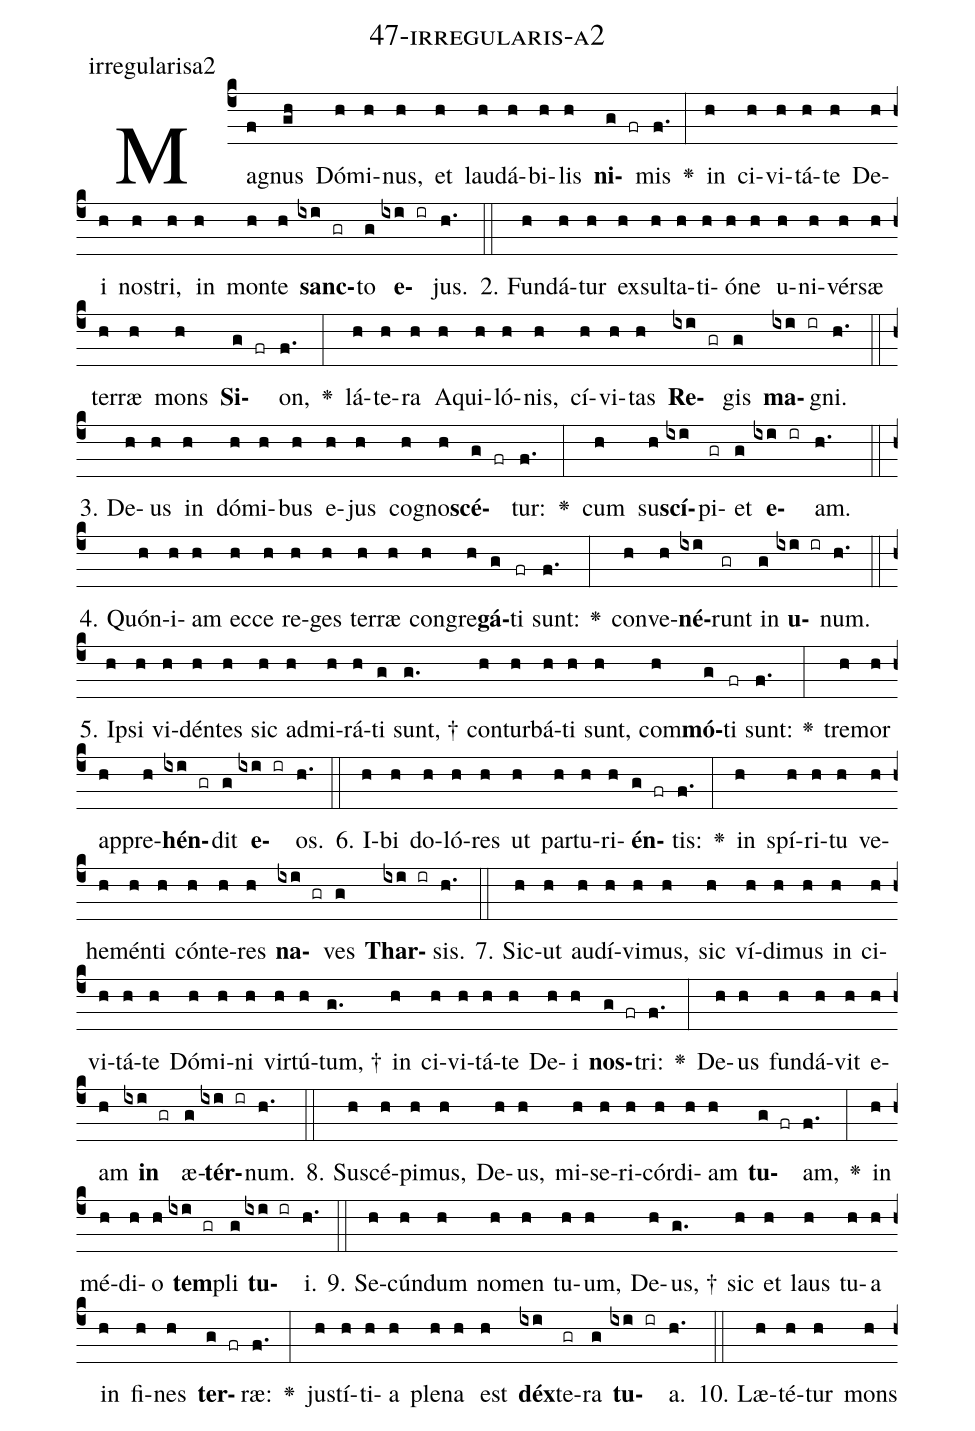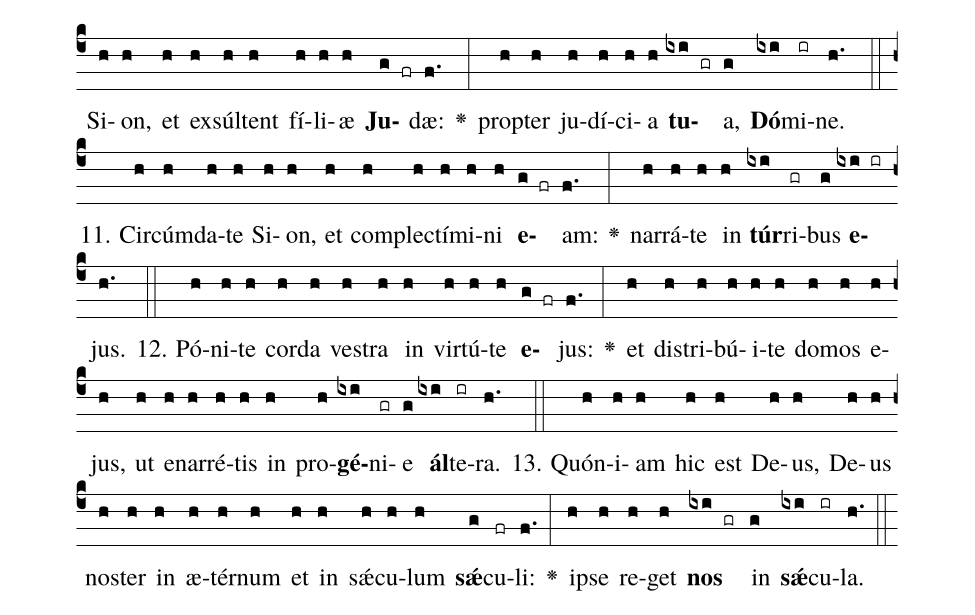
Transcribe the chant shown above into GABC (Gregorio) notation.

name: 47-irregularis-a2;
annotation: irregularisa2;
%%
(c4)Ma(f)gnus(gh) Dó(h)mi(h)nus,(h) et(h) lau(h)dá(h)bi(h)lis(h) <b>ni</b>(g fr)mis(f.) <v>\greheightstar</v>(:) in(h) ci(h)vi(h)tá(h)te(h) De(h)i(h) nos(h)tri,(h) in(h) mon(h)te(h) <b>sanc</b>(ixi gr)to(g) <b>e</b>(ixi ir)jus.(h.) (::)
2. Fun(h)dá(h)tur(h) ex(h)sul(h)ta(h)ti(h)ó(h)ne(h) u(h)ni(h)vér(h)sæ(h) ter(h)ræ(h) mons(h) <b>Si</b>(g fr)on,(f.) <v>\greheightstar</v>(:) lá(h)te(h)ra(h) A(h)qui(h)ló(h)nis,(h) cí(h)vi(h)tas(h) <b>Re</b>(ixi gr)gis(g) <b>ma</b>(ixi ir)gni.(h.) (::)
3. De(h)us(h) in(h) dó(h)mi(h)bus(h) e(h)jus(h) co(h)gno(h)<b>scé</b>(g fr)tur:(f.) <v>\greheightstar</v>(:) cum(h) su(h)<b>scí</b>(ixi)pi(gr)et(g) <b>e</b>(ixi ir)am.(h.) (::)
4. Quón(h)i(h)am(h) ec(h)ce(h) re(h)ges(h) ter(h)ræ(h) con(h)gre(h)<b>gá</b>(g)ti(fr) sunt:(f.) <v>\greheightstar</v>(:) con(h)ve(h)<b>né</b>(ixi)runt(gr) in(g) <b>u</b>(ixi ir)num.(h.) (::)
5. Ip(h)si(h) vi(h)dén(h)tes(h) sic(h) ad(h)mi(h)rá(h)ti(g) sunt, †(g.) con(h)tur(h)bá(h)ti(h) sunt,(h) com(h)<b>mó</b>(g)ti(fr) sunt:(f.) <v>\greheightstar</v>(:) tre(h)mor(h) ap(h)pre(h)<b>hén</b>(ixi gr)dit(g) <b>e</b>(ixi ir)os.(h.) (::)
6. I(h)bi(h) do(h)ló(h)res(h) ut(h) par(h)tu(h)ri(h)<b>én</b>(g fr)tis:(f.) <v>\greheightstar</v>(:) in(h) spí(h)ri(h)tu(h) ve(h)he(h)mén(h)ti(h) cón(h)te(h)res(h) <b>na</b>(ixi gr)ves(g) <b>Thar</b>(ixi ir)sis.(h.) (::)
7. Sic(h)ut(h) au(h)dí(h)vi(h)mus,(h) sic(h) ví(h)di(h)mus(h) in(h) ci(h)vi(h)tá(h)te(h) Dó(h)mi(h)ni(h) vir(h)tú(h)tum, †(g.) in(h) ci(h)vi(h)tá(h)te(h) De(h)i(h) <b>nos</b>(g fr)tri:(f.) <v>\greheightstar</v>(:) De(h)us(h) fun(h)dá(h)vit(h) e(h)am(h) <b>in</b>(ixi gr) æ(g)<b>tér</b>(ixi ir)num.(h.) (::)
8. Su(h)scé(h)pi(h)mus,(h) De(h)us,(h) mi(h)se(h)ri(h)cór(h)di(h)am(h) <b>tu</b>(g fr)am,(f.) <v>\greheightstar</v>(:) in(h) mé(h)di(h)o(h) <b>tem</b>(ixi gr)pli(g) <b>tu</b>(ixi ir)i.(h.) (::)
9. Se(h)cún(h)dum(h) no(h)men(h) tu(h)um,(h) De(h)us, †(g.) sic(h) et(h) laus(h) tu(h)a(h) in(h) fi(h)nes(h) <b>ter</b>(g fr)ræ:(f.) <v>\greheightstar</v>(:) jus(h)tí(h)ti(h)a(h) ple(h)na(h) est(h) <b>déx</b>(ixi)te(gr)ra(g) <b>tu</b>(ixi ir)a.(h.) (::)
10. Læ(h)té(h)tur(h) mons(h) Si(h)on,(h) et(h) ex(h)súl(h)tent(h) fí(h)li(h)æ(h) <b>Ju</b>(g fr)dæ:(f.) <v>\greheightstar</v>(:) prop(h)ter(h) ju(h)dí(h)ci(h)a(h) <b>tu</b>(ixi gr)a,(g) <b>Dó</b>(ixi)mi(ir)ne.(h.) (::)
11. Cir(h)cúm(h)da(h)te(h) Si(h)on,(h) et(h) com(h)plec(h)tí(h)mi(h)ni(h) <b>e</b>(g fr)am:(f.) <v>\greheightstar</v>(:) nar(h)rá(h)te(h) in(h) <b>túr</b>(ixi)ri(gr)bus(g) <b>e</b>(ixi ir)jus.(h.) (::)
12. Pó(h)ni(h)te(h) cor(h)da(h) ves(h)tra(h) in(h) vir(h)tú(h)te(h) <b>e</b>(g fr)jus:(f.) <v>\greheightstar</v>(:) et(h) dis(h)tri(h)bú(h)i(h)te(h) do(h)mos(h) e(h)jus,(h) ut(h) e(h)nar(h)ré(h)tis(h) in(h) pro(h)<b>gé</b>(ixi)ni(gr)e(g) <b>ál</b>(ixi)te(ir)ra.(h.) (::)
13. Quón(h)i(h)am(h) hic(h) est(h) De(h)us,(h) De(h)us(h) nos(h)ter(h) in(h) æ(h)tér(h)num(h) et(h) in(h) sǽ(h)cu(h)lum(h) <b>sǽ</b>(g)cu(fr)li:(f.) <v>\greheightstar</v>(:) ip(h)se(h) re(h)get(h) <b>nos</b>(ixi gr) in(g) <b>sǽ</b>(ixi)cu(ir)la.(h.) (::)
